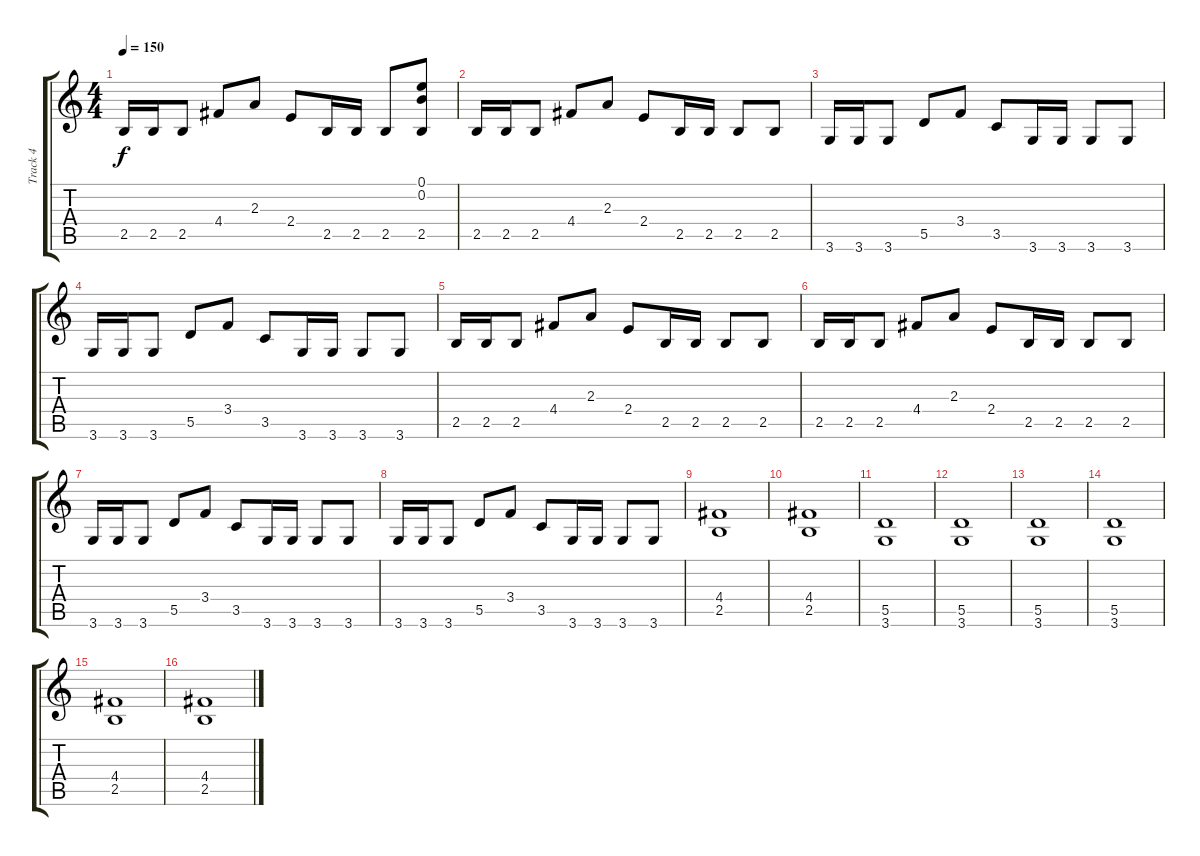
\track ("Track 4" "Track 4") {instrument distortionguitar}
\staff {score tabs}
\tuning (E4 B3 G3 D3 A2 E2) {hide}
\ts (4 4)
\tempo 150
\clef g2
\ks c
2.5.16{dy f} 2.5.16 2.5.8 4.4.8 2.3.8 2.4.8 2.5.16 2.5.16 2.5.8 (0.1 0.2 2.5).8 |
2.5.16 2.5.16 2.5.8 4.4.8 2.3.8 2.4.8 2.5.16 2.5.16 2.5.8 2.5.8 |
3.6.16 3.6.16 3.6.8 5.5.8 3.4.8 3.5.8 3.6.16 3.6.16 3.6.8 3.6.8 |
3.6.16 3.6.16 3.6.8 5.5.8 3.4.8 3.5.8 3.6.16 3.6.16 3.6.8 3.6.8 |
2.5.16 2.5.16 2.5.8 4.4.8 2.3.8 2.4.8 2.5.16 2.5.16 2.5.8 2.5.8 |
2.5.16 2.5.16 2.5.8 4.4.8 2.3.8 2.4.8 2.5.16 2.5.16 2.5.8 2.5.8 |
3.6.16 3.6.16 3.6.8 5.5.8 3.4.8 3.5.8 3.6.16 3.6.16 3.6.8 3.6.8 |
3.6.16 3.6.16 3.6.8 5.5.8 3.4.8 3.5.8 3.6.16 3.6.16 3.6.8 3.6.8 |
(4.4 2.5).1 |
(4.4 2.5).1 |
(5.5 3.6).1 |
(5.5 3.6).1 |
(5.5 3.6).1 |
(5.5 3.6).1 |
(4.4 2.5).1 |
(4.4 2.5).1
